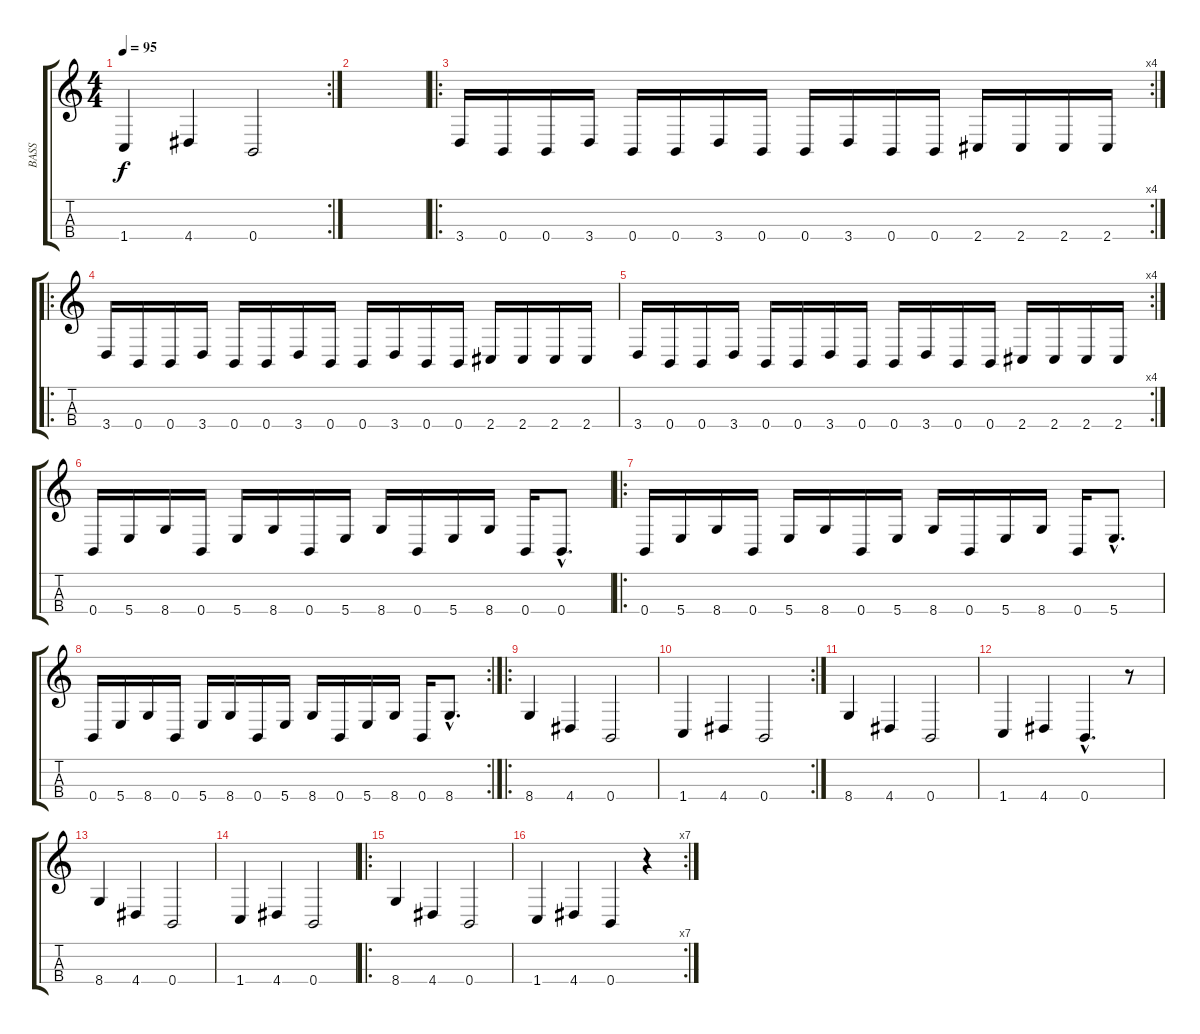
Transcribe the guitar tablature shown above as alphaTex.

\track ("BASS" "BASS") {instrument electricbassfinger}
\staff {score tabs}
\tuning (E3 B2 Gb2 B1) {hide}
\rc 2
\ts (4 4)
\tempo 95
\clef g2
\ks c
1.4.4{dy f} 4.4.4 0.4.2 |
|
\ro
\rc 4
3.4.16 0.4.16 0.4.16 3.4.16 0.4.16 0.4.16 3.4.16 0.4.16 0.4.16 3.4.16 0.4.16 0.4.16 2.4.16 2.4.16 2.4.16 2.4.16 |
\ro
3.4.16 0.4.16 0.4.16 3.4.16 0.4.16 0.4.16 3.4.16 0.4.16 0.4.16 3.4.16 0.4.16 0.4.16 2.4.16 2.4.16 2.4.16 2.4.16 |
\rc 4
3.4.16 0.4.16 0.4.16 3.4.16 0.4.16 0.4.16 3.4.16 0.4.16 0.4.16 3.4.16 0.4.16 0.4.16 2.4.16 2.4.16 2.4.16 2.4.16 |
0.4.16 5.4.16 8.4.16 0.4.16 5.4.16 8.4.16 0.4.16 5.4.16 8.4.16 0.4.16 5.4.16 8.4.16 0.4.16 0.4{hac}.8{d} |
\ro
0.4.16 5.4.16 8.4.16 0.4.16 5.4.16 8.4.16 0.4.16 5.4.16 8.4.16 0.4.16 5.4.16 8.4.16 0.4.16 5.4{hac}.8{d} |
\rc 2
0.4.16 5.4.16 8.4.16 0.4.16 5.4.16 8.4.16 0.4.16 5.4.16 8.4.16 0.4.16 5.4.16 8.4.16 0.4.16 8.4{hac}.8{d} |
\ro
8.4.4 4.4.4 0.4.2 |
\rc 2
1.4.4 4.4.4 0.4.2 |
8.4.4 4.4.4 0.4.2 |
1.4.4 4.4.4 0.4{hac}.4{d} r.8 |
8.4.4 4.4.4 0.4.2 |
1.4.4 4.4.4 0.4.2 |
\ro
8.4.4 4.4.4 0.4.2 |
\rc 7
1.4.4 4.4.4 0.4.4 r.4
